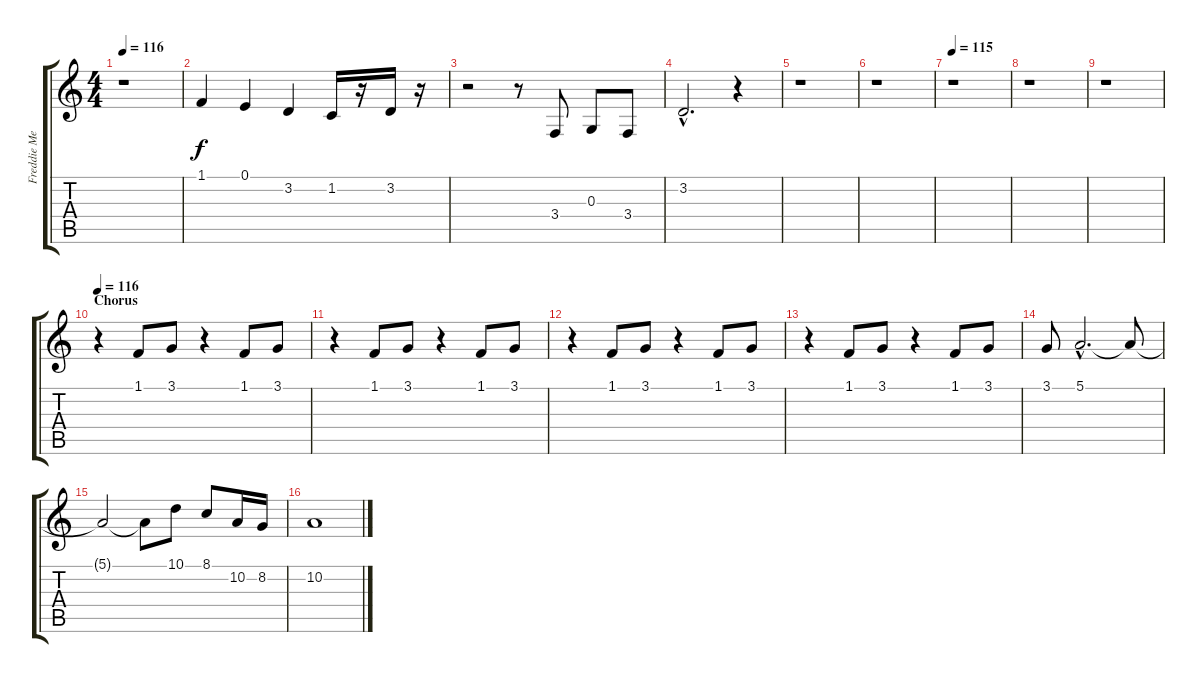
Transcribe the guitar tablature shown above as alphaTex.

\track ("Freddie Mercury" "Freddie Me") {instrument lead6voice}
\staff {score tabs}
\tuning (E4 B3 G3 D3 A2 E2) {hide}
\ts (4 4)
\tempo 116
\clef g2
\ks c
r.1{dy f} |
1.1.4 0.1.4 3.2.4 1.2.16 r.16 3.2.16 r.16 |
r.2 r.8 3.4.8 0.3.8 3.4.8 |
3.2{hac}.2{d} r.4 |
r.1 |
r.1 |
\tempo 115
r.1 |
r.1 |
r.1 |
\section ("" "Chorus")
\tempo 116
r.4 1.1.8 3.1.8 r.4 1.1.8 3.1.8 |
r.4 1.1.8 3.1.8 r.4 1.1.8 3.1.8 |
r.4 1.1.8 3.1.8 r.4 1.1.8 3.1.8 |
r.4 1.1.8 3.1.8 r.4 1.1.8 3.1.8 |
3.1.8 5.1{hac}.2{d} 5.1{t}.8 |
5.1{t}.2 5.1{t}.8 10.1.8 8.1.8 10.2.16 8.2.16 |
10.2.1
